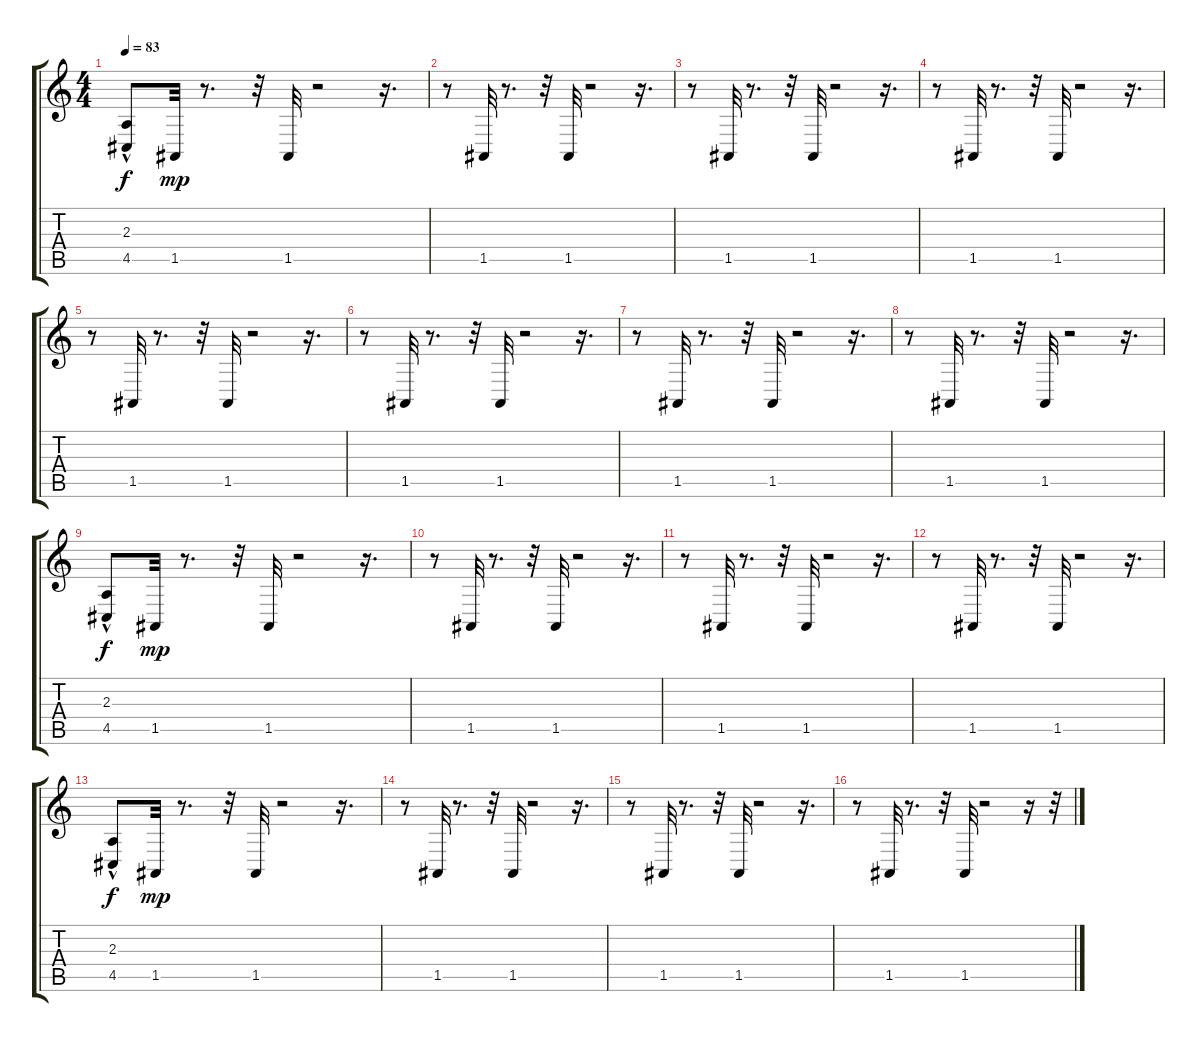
\track "" {instrument acousticgrandpiano}
\staff {score tabs}
\tuning (E4 B3 G3 D3 A2 E2) {hide}
\ts (4 4)
\tempo 83
\clef g2
\ks c
(2.3{hac} 4.5{hac}).8{dy f} 1.5.32{dy mp} r.8{d} r.32 1.5.32 r.2 r.16{d} |
r.8 1.5.32 r.8{d} r.32 1.5.32 r.2 r.16{d} |
r.8 1.5.32 r.8{d} r.32 1.5.32 r.2 r.16{d} |
r.8 1.5.32 r.8{d} r.32 1.5.32 r.2 r.16{d} |
r.8 1.5.32 r.8{d} r.32 1.5.32 r.2 r.16{d} |
r.8 1.5.32 r.8{d} r.32 1.5.32 r.2 r.16{d} |
r.8 1.5.32 r.8{d} r.32 1.5.32 r.2 r.16{d} |
r.8 1.5.32 r.8{d} r.32 1.5.32 r.2 r.16{d} |
(2.3{hac} 4.5{hac}).8{dy f} 1.5.32{dy mp} r.8{d} r.32 1.5.32 r.2 r.16{d} |
r.8 1.5.32 r.8{d} r.32 1.5.32 r.2 r.16{d} |
r.8 1.5.32 r.8{d} r.32 1.5.32 r.2 r.16{d} |
r.8 1.5.32 r.8{d} r.32 1.5.32 r.2 r.16{d} |
(2.3{hac} 4.5{hac}).8{dy f volume 14} 1.5.32{dy mp volume 13} r.8{d} r.32 1.5.32{volume 12} r.2 r.16{d} |
r.8 1.5.32{volume 10} r.8{d} r.32 1.5.32{volume 10} r.2 r.16{d} |
r.8 1.5.32{volume 8} r.8{d} r.32 1.5.32{volume 7} r.2 r.16{d} |
r.8 1.5.32{volume 4} r.8{d} r.32 1.5.32{volume 3} r.2 r.16 r.32
